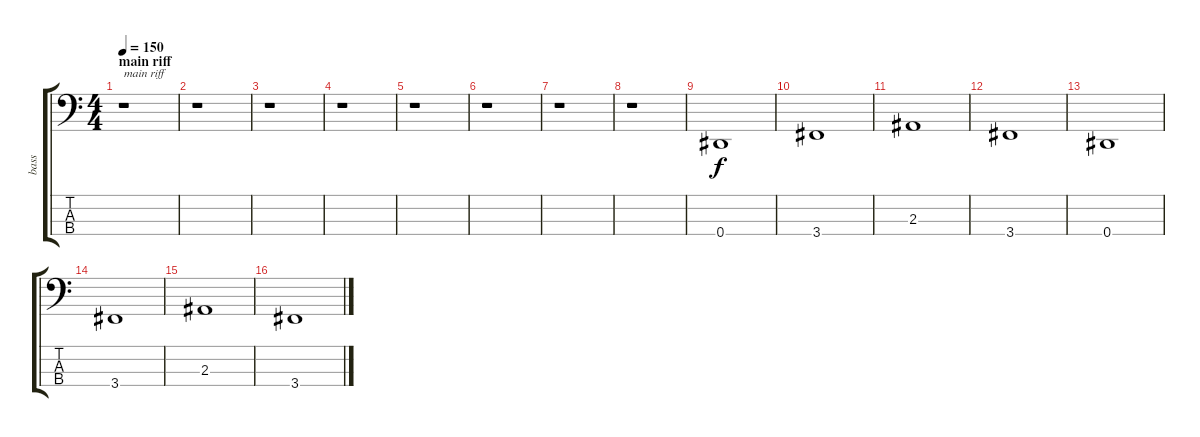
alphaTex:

\track ("bass" "bass") {instrument electricbasspick}
\staff {score tabs}
\tuning (Gb2 Db2 Ab1 Eb1) {hide}
\ts (4 4)
\section ("" "main riff")
\tempo 150
\clef f4
\ks c
r.1{txt "main riff" dy f instrument electricbasspick} |
r.1 |
r.1 |
r.1 |
r.1 |
r.1 |
r.1 |
r.1 |
0.4.1 |
3.4.1 |
2.3.1 |
3.4.1 |
0.4.1 |
3.4.1 |
2.3.1 |
3.4.1
